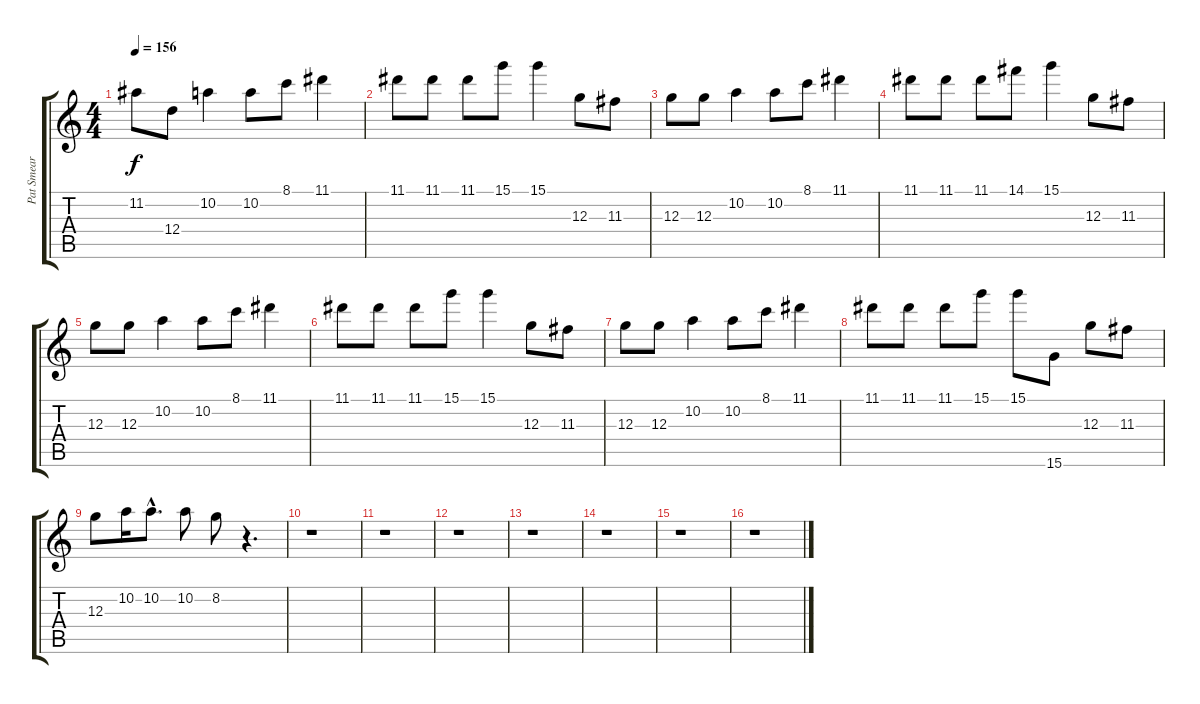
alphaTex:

\track ("Pat Smear" "Pat Smear") {instrument overdrivenguitar}
\staff {score tabs}
\tuning (E4 B3 G3 D3 A2 E2) {hide}
\ts (4 4)
\tempo 156
\clef g2
\ks c
11.2.8{dy f} 12.4.8 10.2.4 10.2.8 8.1.8 11.1.4 |
11.1.8 11.1.8 11.1.8 15.1.8 15.1.4 12.3.8 11.3.8 |
12.3.8 12.3.8 10.2.4 10.2.8 8.1.8 11.1.4 |
11.1.8 11.1.8 11.1.8 14.1.8 15.1.4 12.3.8 11.3.8 |
12.3.8 12.3.8 10.2.4 10.2.8 8.1.8 11.1.4 |
11.1.8 11.1.8 11.1.8 15.1.8 15.1.4 12.3.8 11.3.8 |
12.3.8 12.3.8 10.2.4 10.2.8 8.1.8 11.1.4 |
11.1.8 11.1.8 11.1.8 15.1.8 15.1.8 15.6.8 12.3.8 11.3.8 |
12.3.8 10.2.16 10.2{hac}.8{d} 10.2.8 8.2.8 r.4{d} |
r.1 |
r.1 |
r.1 |
r.1 |
r.1 |
r.1 |
r.1
